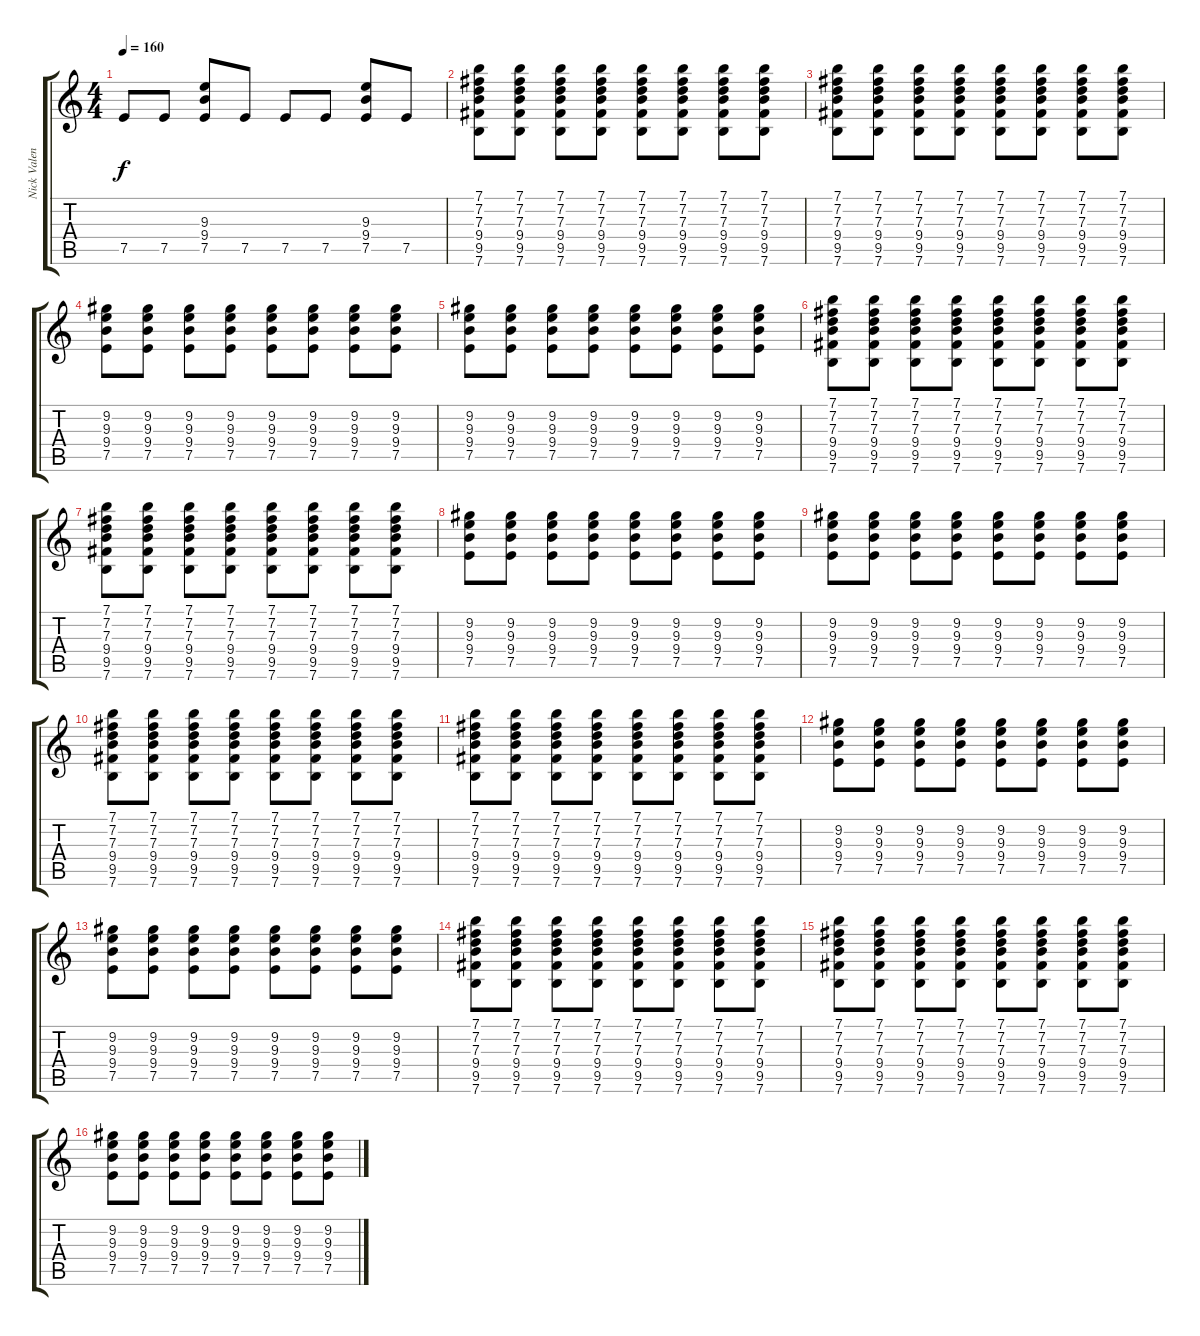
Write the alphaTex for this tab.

\track ("Nick Valensi" "Nick Valen") {instrument overdrivenguitar}
\staff {score tabs}
\tuning (E4 B3 G3 D3 A2 E2) {hide}
\ts (4 4)
\tempo 160
\clef g2
\ks c
7.5.8{dy f} 7.5.8 (9.3 9.4 7.5).8 7.5.8 7.5.8 7.5.8 (9.3 9.4 7.5).8 7.5.8 |
(7.1 7.2 7.3 9.4 9.5 7.6).8 (7.1 7.2 7.3 9.4 9.5 7.6).8 (7.1 7.2 7.3 9.4 9.5 7.6).8 (7.1 7.2 7.3 9.4 9.5 7.6).8 (7.1 7.2 7.3 9.4 9.5 7.6).8 (7.1 7.2 7.3 9.4 9.5 7.6).8 (7.1 7.2 7.3 9.4 9.5 7.6).8 (7.1 7.2 7.3 9.4 9.5 7.6).8 |
(7.1 7.2 7.3 9.4 9.5 7.6).8 (7.1 7.2 7.3 9.4 9.5 7.6).8 (7.1 7.2 7.3 9.4 9.5 7.6).8 (7.1 7.2 7.3 9.4 9.5 7.6).8 (7.1 7.2 7.3 9.4 9.5 7.6).8 (7.1 7.2 7.3 9.4 9.5 7.6).8 (7.1 7.2 7.3 9.4 9.5 7.6).8 (7.1 7.2 7.3 9.4 9.5 7.6).8 |
(9.2 9.3 9.4 7.5).8 (9.2 9.3 9.4 7.5).8 (9.2 9.3 9.4 7.5).8 (9.2 9.3 9.4 7.5).8 (9.2 9.3 9.4 7.5).8 (9.2 9.3 9.4 7.5).8 (9.2 9.3 9.4 7.5).8 (9.2 9.3 9.4 7.5).8 |
(9.2 9.3 9.4 7.5).8 (9.2 9.3 9.4 7.5).8 (9.2 9.3 9.4 7.5).8 (9.2 9.3 9.4 7.5).8 (9.2 9.3 9.4 7.5).8 (9.2 9.3 9.4 7.5).8 (9.2 9.3 9.4 7.5).8 (9.2 9.3 9.4 7.5).8 |
(7.1 7.2 7.3 9.4 9.5 7.6).8 (7.1 7.2 7.3 9.4 9.5 7.6).8 (7.1 7.2 7.3 9.4 9.5 7.6).8 (7.1 7.2 7.3 9.4 9.5 7.6).8 (7.1 7.2 7.3 9.4 9.5 7.6).8 (7.1 7.2 7.3 9.4 9.5 7.6).8 (7.1 7.2 7.3 9.4 9.5 7.6).8 (7.1 7.2 7.3 9.4 9.5 7.6).8 |
(7.1 7.2 7.3 9.4 9.5 7.6).8 (7.1 7.2 7.3 9.4 9.5 7.6).8 (7.1 7.2 7.3 9.4 9.5 7.6).8 (7.1 7.2 7.3 9.4 9.5 7.6).8 (7.1 7.2 7.3 9.4 9.5 7.6).8 (7.1 7.2 7.3 9.4 9.5 7.6).8 (7.1 7.2 7.3 9.4 9.5 7.6).8 (7.1 7.2 7.3 9.4 9.5 7.6).8 |
(9.2 9.3 9.4 7.5).8 (9.2 9.3 9.4 7.5).8 (9.2 9.3 9.4 7.5).8 (9.2 9.3 9.4 7.5).8 (9.2 9.3 9.4 7.5).8 (9.2 9.3 9.4 7.5).8 (9.2 9.3 9.4 7.5).8 (9.2 9.3 9.4 7.5).8 |
(9.2 9.3 9.4 7.5).8 (9.2 9.3 9.4 7.5).8 (9.2 9.3 9.4 7.5).8 (9.2 9.3 9.4 7.5).8 (9.2 9.3 9.4 7.5).8 (9.2 9.3 9.4 7.5).8 (9.2 9.3 9.4 7.5).8 (9.2 9.3 9.4 7.5).8 |
(7.1 7.2 7.3 9.4 9.5 7.6).8 (7.1 7.2 7.3 9.4 9.5 7.6).8 (7.1 7.2 7.3 9.4 9.5 7.6).8 (7.1 7.2 7.3 9.4 9.5 7.6).8 (7.1 7.2 7.3 9.4 9.5 7.6).8 (7.1 7.2 7.3 9.4 9.5 7.6).8 (7.1 7.2 7.3 9.4 9.5 7.6).8 (7.1 7.2 7.3 9.4 9.5 7.6).8 |
(7.1 7.2 7.3 9.4 9.5 7.6).8 (7.1 7.2 7.3 9.4 9.5 7.6).8 (7.1 7.2 7.3 9.4 9.5 7.6).8 (7.1 7.2 7.3 9.4 9.5 7.6).8 (7.1 7.2 7.3 9.4 9.5 7.6).8 (7.1 7.2 7.3 9.4 9.5 7.6).8 (7.1 7.2 7.3 9.4 9.5 7.6).8 (7.1 7.2 7.3 9.4 9.5 7.6).8 |
(9.2 9.3 9.4 7.5).8 (9.2 9.3 9.4 7.5).8 (9.2 9.3 9.4 7.5).8 (9.2 9.3 9.4 7.5).8 (9.2 9.3 9.4 7.5).8 (9.2 9.3 9.4 7.5).8 (9.2 9.3 9.4 7.5).8 (9.2 9.3 9.4 7.5).8 |
(9.2 9.3 9.4 7.5).8 (9.2 9.3 9.4 7.5).8 (9.2 9.3 9.4 7.5).8 (9.2 9.3 9.4 7.5).8 (9.2 9.3 9.4 7.5).8 (9.2 9.3 9.4 7.5).8 (9.2 9.3 9.4 7.5).8 (9.2 9.3 9.4 7.5).8 |
(7.1 7.2 7.3 9.4 9.5 7.6).8 (7.1 7.2 7.3 9.4 9.5 7.6).8 (7.1 7.2 7.3 9.4 9.5 7.6).8 (7.1 7.2 7.3 9.4 9.5 7.6).8 (7.1 7.2 7.3 9.4 9.5 7.6).8 (7.1 7.2 7.3 9.4 9.5 7.6).8 (7.1 7.2 7.3 9.4 9.5 7.6).8 (7.1 7.2 7.3 9.4 9.5 7.6).8 |
(7.1 7.2 7.3 9.4 9.5 7.6).8 (7.1 7.2 7.3 9.4 9.5 7.6).8 (7.1 7.2 7.3 9.4 9.5 7.6).8 (7.1 7.2 7.3 9.4 9.5 7.6).8 (7.1 7.2 7.3 9.4 9.5 7.6).8 (7.1 7.2 7.3 9.4 9.5 7.6).8 (7.1 7.2 7.3 9.4 9.5 7.6).8 (7.1 7.2 7.3 9.4 9.5 7.6).8 |
(9.2 9.3 9.4 7.5).8 (9.2 9.3 9.4 7.5).8 (9.2 9.3 9.4 7.5).8 (9.2 9.3 9.4 7.5).8 (9.2 9.3 9.4 7.5).8 (9.2 9.3 9.4 7.5).8 (9.2 9.3 9.4 7.5).8 (9.2 9.3 9.4 7.5).8
